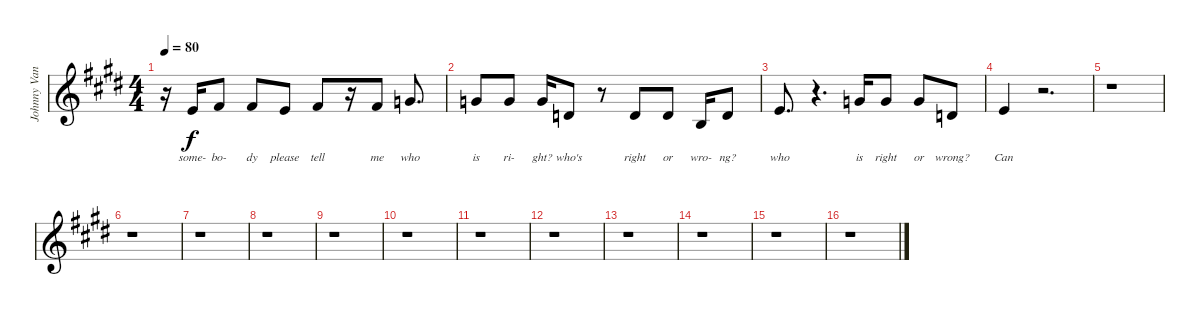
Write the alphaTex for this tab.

\track ("Johnny Van Zant Vocals" "Johnny Van") {instrument violin}
\staff {score}
\tuning (E4 B3 G3 D3 A2 E2) {hide}
\ts (4 4)
\tempo 80
\clef g2
\ks e
r.16{dy f} 9.3.16{lyrics (0 "some-") lyrics (1 "") lyrics (2 "") lyrics (3 "") lyrics (4 "")} 7.2.8{lyrics (0 "bo-") lyrics (1 "") lyrics (2 "") lyrics (3 "") lyrics (4 "")} 7.2.8{lyrics (0 "dy") lyrics (1 "") lyrics (2 "") lyrics (3 "") lyrics (4 "")} 9.3.8{lyrics (0 "please") lyrics (1 "") lyrics (2 "") lyrics (3 "") lyrics (4 "")} 7.2.8{lyrics (0 "tell") lyrics (1 "") lyrics (2 "") lyrics (3 "") lyrics (4 "")} r.16 7.2.8{lyrics (0 "me") lyrics (1 "") lyrics (2 "") lyrics (3 "") lyrics (4 "")} 8.2.8{d lyrics (0 "who") lyrics (1 "") lyrics (2 "") lyrics (3 "") lyrics (4 "")} |
8.2.8{lyrics (0 "is") lyrics (1 "") lyrics (2 "") lyrics (3 "") lyrics (4 "")} 8.2.8{lyrics (0 "ri-") lyrics (1 "") lyrics (2 "") lyrics (3 "") lyrics (4 "")} 8.2.16{lyrics (0 "ght?") lyrics (1 "") lyrics (2 "") lyrics (3 "") lyrics (4 "")} 7.3.8{lyrics (0 "who's") lyrics (1 "") lyrics (2 "") lyrics (3 "") lyrics (4 "")} r.8 7.3.8{lyrics (0 "right") lyrics (1 "") lyrics (2 "") lyrics (3 "") lyrics (4 "")} 7.3.8{lyrics (0 "or") lyrics (1 "") lyrics (2 "") lyrics (3 "") lyrics (4 "")} 9.4.16{lyrics (0 "wro-") lyrics (1 "") lyrics (2 "") lyrics (3 "") lyrics (4 "")} 7.3.8{lyrics (0 "ng?") lyrics (1 "") lyrics (2 "") lyrics (3 "") lyrics (4 "")} |
9.3.8{d lyrics (0 "who") lyrics (1 "") lyrics (2 "") lyrics (3 "") lyrics (4 "")} r.4{d} 8.2.16{lyrics (0 "is") lyrics (1 "") lyrics (2 "") lyrics (3 "") lyrics (4 "")} 8.2.8{lyrics (0 "right") lyrics (1 "") lyrics (2 "") lyrics (3 "") lyrics (4 "")} 8.2.8{lyrics (0 "or") lyrics (1 "") lyrics (2 "") lyrics (3 "") lyrics (4 "")} 7.3.8{lyrics (0 "wrong?") lyrics (1 "") lyrics (2 "") lyrics (3 "") lyrics (4 "")} |
9.3.4{lyrics (0 "Can") lyrics (1 "") lyrics (2 "") lyrics (3 "") lyrics (4 "")} r.2{d} |
r.1 |
r.1 |
r.1 |
r.1 |
r.1 |
r.1 |
r.1 |
r.1 |
r.1 |
r.1 |
r.1 |
r.1
